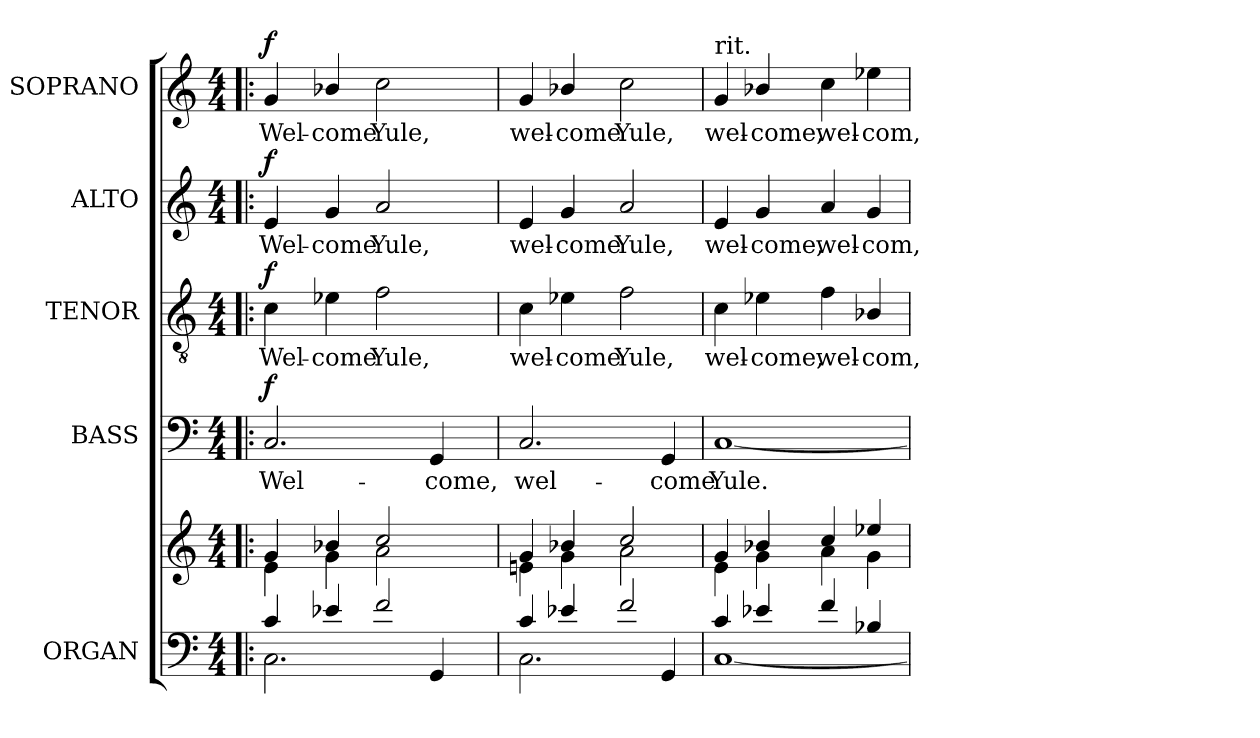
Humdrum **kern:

**kern	**kern	**kern	**text	**dynam	**kern	**text	**dynam	**kern	**text	**dynam	**kern	**text	**dynam
*part5	*part5	*part4	*part4	*part4	*part3	*part3	*part3	*part2	*part2	*part2	*part1	*part1	*part1
*staff6	*staff5	*staff4	*staff4	*staff4	*staff3	*staff3	*staff3	*staff2	*staff2	*staff2	*staff1	*staff1	*staff1
*I"ORGAN	*	*I"BASS	*	*	*I"TENOR	*	*	*I"ALTO	*	*	*I"SOPRANO	*	*
*	*	*I'B.	*	*	*I'T.	*	*	*I'A.	*	*	*I'S.	*	*
!!LO:PB:g=z
*clefF4	*clefG2	*clefF4	*	*	*clefGv2	*	*	*clefG2	*	*	*clefG2	*	*
*	*	*	*	*	*ITrd7c12	*	*	*	*	*	*	*	*
*k[]	*k[]	*k[]	*	*	*k[]	*	*	*k[]	*	*	*k[]	*	*
*C:	*C:	*C:	*	*	*C:	*	*	*C:	*	*	*C:	*	*
*M4/4	*M4/4	*M4/4	*	*	*M4/4	*	*	*M4/4	*	*	*M4/4	*	*
*MM120	*MM120	*MM120	*	*	*MM120	*	*	*MM120	*	*	*MM120	*	*
=1!|:	=1!|:	=1!|:	=1!|:	=1!|:	=1!|:	=1!|:	=1!|:	=1!|:	=1!|:	=1!|:	=1!|:	=1!|:	=1!|:
*^	*^	*	*	*	*	*	*	*	*	*	*	*	*
!	!	!	!	!	!LO:LY:b:color=#000000	!	!	!	!	!	!	!	!	!	!
!	!	!	!	!	!	!	!	!LO:LY:b:color=#000000	!	!	!	!	!	!	!
!	!	!	!	!	!	!	!	!	!	!	!LO:LY:b:color=#000000	!	!	!	!
!	!	!	!	!	!	!	!	!	!	!	!	!	!LO:TX:a:B:t=Allegro molto	!	!
!	!	!	!	!	!	!	!	!	!	!	!	!	!	!LO:LY:b:color=#000000	!
*	*	*	*	*	*	*	*	*	*	*	*	*	*^	*	*
4ci/	2.Ci\	4gi/	4ei\	2.Ci/	Wel-	f	4Ci\	Wel-	f	4ei/	Wel-	f	4gi/	16ryy	Wel-	f
.	.	.	.	.	.	.	.	.	.	.	.	.	.	64ryy	.	.
.	.	.	.	.	.	.	.	.	.	.	.	.	.	512.ryy	.	.
*	*	*	*	*	*	*	*	*	*	*	*	*	*MM140	*	*	*
.	.	.	.	.	.	.	.	.	.	.	.	.	.	2ryy	.	.
!	!	!	!	!	!	!	!	!LO:LY:b:color=#000000	!	!	!	!	!	!	!	!
!	!	!	!	!	!	!	!	!	!	!	!LO:LY:b:color=#000000	!	!	!	!	!
!	!	!	!	!	!	!	!	!	!	!	!	!	!	!	!LO:LY:b:color=#000000	!
4e-Xi/	.	4b-Xi/	4gi\	.	.	.	4E-Xi\	-come	.	4gi/	-come	.	4b-Xi/	.	-come	.
!	!	!	!	!	!	!	!	!LO:LY:b:color=#000000	!	!	!	!	!	!	!	!
!	!	!	!	!	!	!	!	!	!	!	!LO:LY:b:color=#000000	!	!	!	!	!
!	!	!	!	!	!	!	!	!	!	!	!	!	!	!	!LO:LY:b:color=#000000	!
2fi/	.	2cci/	2ai\	.	.	.	2Fi\	Yule,	.	2ai/	Yule,	.	2cci\	.	Yule,	.
.	.	.	.	.	.	.	.	.	.	.	.	.	.	4ryy	.	.
!	!	!	!	!	!LO:LY:b:color=#000000	!	!	!	!	!	!	!	!	!	!	!
.	4GGi/	.	.	4GGi/	-come,	.	.	.	.	.	.	.	.	.	.	.
.	.	.	.	.	.	.	.	.	.	.	.	.	.	8ryy	.	.
.	.	.	.	.	.	.	.	.	.	.	.	.	.	32ryy	.	.
.	.	.	.	.	.	.	.	.	.	.	.	.	.	128ryy	.	.
.	.	.	.	.	.	.	.	.	.	.	.	.	.	256ryy	.	.
.	.	.	.	.	.	.	.	.	.	.	.	.	.	1024ryy	.	.
*	*	*	*	*	*	*	*	*	*	*	*	*	*v	*v	*	*
=2	=2	=2	=2	=2	=2	=2	=2	=2	=2	=2	=2	=2	=2	=2	=2
*	*	*	*	*	*	*	*	*	*	*	*	*	*^	*	*
!	!	!	!	!	!LO:LY:b:color=#000000	!	!	!	!	!	!	!	!	!	!	!
*	*	*	*	*	*	*	*	*	*	*	*	*	*v	*v	*	*
*	*	*	*	*	*	*	*	*	*	*	*	*	*^	*	*
!	!	!	!	!	!	!	!	!LO:LY:b:color=#000000	!	!	!	!	!	!	!	!
*	*	*	*	*	*	*	*	*	*	*	*	*	*v	*v	*	*
*	*	*	*	*	*	*	*	*	*	*	*	*	*^	*	*
!	!	!	!	!	!	!	!	!	!	!	!LO:LY:b:color=#000000	!	!	!	!	!
*	*	*	*	*	*	*	*	*	*	*	*	*	*v	*v	*	*
*	*	*	*	*	*	*	*	*	*	*	*	*	*^	*	*
!	!	!	!	!	!	!	!	!	!	!	!	!	!	!	!LO:LY:b:color=#000000	!
*	*	*	*	*	*	*	*	*	*	*	*	*	*v	*v	*	*
4ci/	2.Ci\	4gi/	4eni\	2.Ci/	wel-	.	4Ci\	wel-	.	4ei/	wel-	.	4gi/	wel-	.
!	!	!	!	!	!	!	!	!LO:LY:b:color=#000000	!	!	!	!	!	!	!
!	!	!	!	!	!	!	!	!	!	!	!LO:LY:b:color=#000000	!	!	!	!
!	!	!	!	!	!	!	!	!	!	!	!	!	!	!LO:LY:b:color=#000000	!
4e-Xi/	.	4b-Xi/	4gi\	.	.	.	4E-Xi\	-come	.	4gi/	-come	.	4b-Xi/	-come	.
!	!	!	!	!	!	!	!	!LO:LY:b:color=#000000	!	!	!	!	!	!	!
!	!	!	!	!	!	!	!	!	!	!	!LO:LY:b:color=#000000	!	!	!	!
!	!	!	!	!	!	!	!	!	!	!	!	!	!	!LO:LY:b:color=#000000	!
2fi/	.	2cci/	2ai\	.	.	.	2Fi\	Yule,	.	2ai/	Yule,	.	2cci\	Yule,	.
!	!	!	!	!	!LO:LY:b:color=#000000	!	!	!	!	!	!	!	!	!	!
.	4GGi/	.	.	4GGi/	-come	.	.	.	.	.	.	.	.	.	.
=3	=3	=3	=3	=3	=3	=3	=3	=3	=3	=3	=3	=3	=3	=3	=3
!	!	!	!	!	!LO:LY:b:color=#000000	!	!	!	!	!	!	!	!	!	!
!	!	!	!	!	!	!	!	!LO:LY:b:color=#000000	!	!	!	!	!	!	!
!	!	!	!	!	!	!	!	!	!	!	!LO:LY:b:color=#000000	!	!	!	!
!	!	!	!	!	!	!	!	!	!	!	!	!	!LO:TX:t=rit.	!	!
!	!	!	!	!	!	!	!	!	!	!	!	!	!	!LO:LY:b:color=#000000	!
4ci/	[1Ci	4gi/	4ei\	[1Ci	Yule.	.	4Ci\	wel-	.	4ei/	wel-	.	4gi/	wel-	.
!	!	!	!	!	!	!	!	!LO:LY:b:color=#000000	!	!	!	!	!	!	!
!	!	!	!	!	!	!	!	!	!	!	!LO:LY:b:color=#000000	!	!	!	!
!	!	!	!	!	!	!	!	!	!	!	!	!	!	!LO:LY:b:color=#000000	!
4e-Xi/	.	4b-Xi/	4gi\	.	.	.	4E-Xi\	-come,	.	4gi/	-come,	.	4b-Xi/	-come,	.
!	!	!	!	!	!	!	!	!LO:LY:b:color=#000000	!	!	!	!	!	!	!
!	!	!	!	!	!	!	!	!	!	!	!LO:LY:b:color=#000000	!	!	!	!
!	!	!	!	!	!	!	!	!	!	!	!	!	!	!LO:LY:b:color=#000000	!
4fi/	.	4cci/	4ai\	.	.	.	4Fi\	wel-	.	4ai/	wel-	.	4cci\	wel-	.
!	!	!	!	!	!	!	!	!LO:LY:b:color=#000000	!	!	!	!	!	!	!
!	!	!	!	!	!	!	!	!	!	!	!LO:LY:b:color=#000000	!	!	!	!
!	!	!	!	!	!	!	!	!	!	!	!	!	!	!LO:LY:b:color=#000000	!
4B-Xi/	.	4ee-Xi/	4gi\	.	.	.	4BB-Xi/	-com,	.	4gi/	-com,	.	4ee-Xi\	-com,	.
*v	*v	*	*	*	*	*	*	*	*	*	*	*	*	*	*
*	*v	*v	*	*	*	*	*	*	*	*	*	*	*	*
=	=	=	=	=	=	=	=	=	=	=	=	=	=
*-	*-	*-	*-	*-	*-	*-	*-	*-	*-	*-	*-	*-	*-
